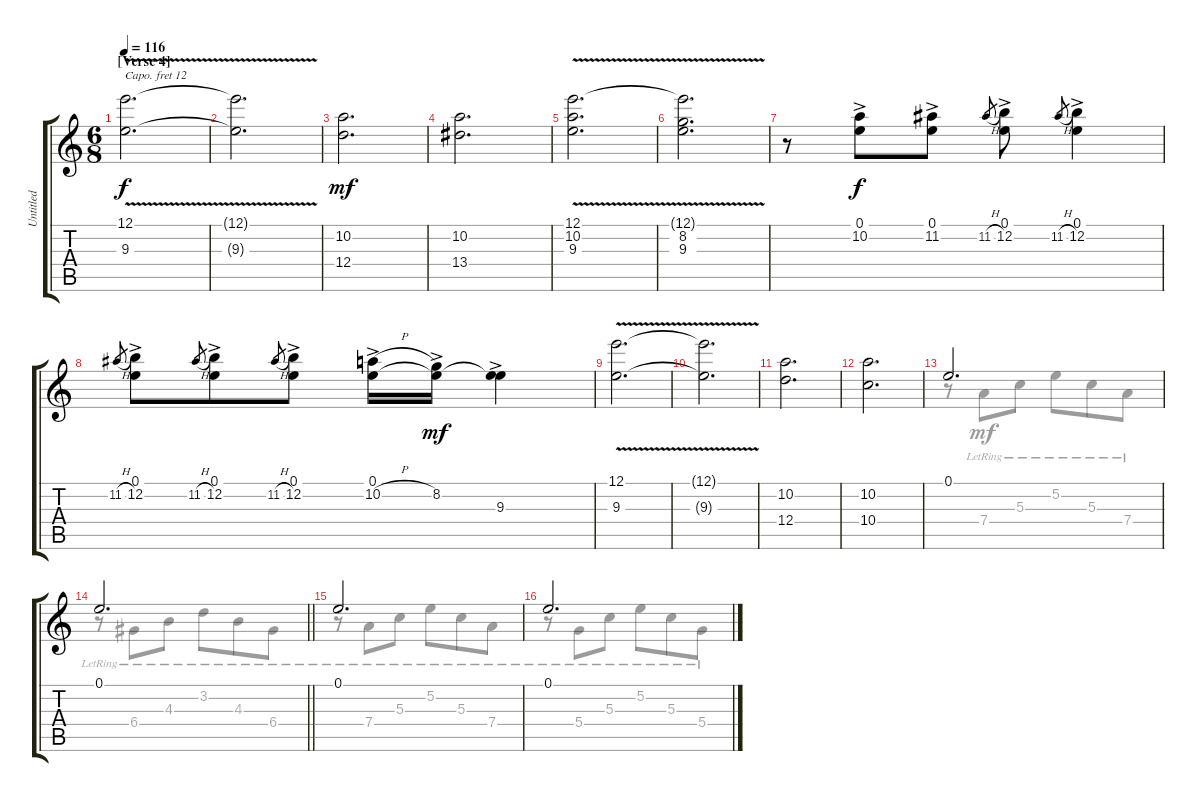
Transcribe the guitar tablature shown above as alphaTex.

\track ("Untitled" "Untitled") {instrument rockorgan}
\staff {score tabs}
\capo 12
\tuning (E4 B3 G3 D3 A2 E2) {hide}
\voice
\ts (6 8)
\section ("" "[Verse 4]")
\tempo 116
\clef g2
\ks c
(12.1{v t} 9.3{v t}).2{d dy f} |
(12.1{v t} 9.3{v t}).2{d} |
(10.2 12.4).2{d dy mf} |
(10.2 13.4).2{d} |
(12.1{v} 10.2{v} 9.3{v}).2{d} |
(12.1{v t} 8.2{v} 9.3{v}).2{d} |
r.8 (0.1{ac} 10.2{ac}).8{dy f} (0.1{ac} 11.2{ac}).8 11.2{h}.8{gr} (0.1{ac} 12.2{ac}).8 11.2{h}.8{gr} (0.1{ac} 12.2{ac}).4 |
11.2{h}.8{gr} (0.1{ac} 12.2{ac}).8 11.2{h}.8{gr} (0.1{ac} 12.2{ac}).8 11.2{h}.8{gr} (0.1{ac} 12.2{ac}).8 (0.1{ac} 10.2{h ac}).16 (0.1{t} 8.2{ac}).16{dy mf} (0.1{t} 9.3{ac}).4 |
(12.1{v} 9.3{v}).2{d} |
(12.1{v t} 9.3{v t}).2{d} |
(10.2 12.4).2{d} |
(10.2 10.4).2{d} |
0.1.2{d} |
\barLineRight lightlight
0.1.2{d} |
0.1.2{d} |
0.1.2{d}
\voice
\clef g2
\ottava regular
\simile none
\ks c
|
|
|
|
|
|
|
|
|
|
|
|
r.8 7.4{lr}.8 5.3{lr}.8 5.2{lr}.8 5.3{lr}.8 7.4{lr}.8 |
\barLineRight lightlight
r.8 6.4{lr}.8 4.3{lr}.8 3.2{lr}.8 4.3{lr}.8 6.4{lr}.8 |
r.8 7.4{lr}.8 5.3{lr}.8 5.2{lr}.8 5.3{lr}.8 7.4{lr}.8 |
r.8 5.4{lr}.8 5.3{lr}.8 5.2{lr}.8 5.3{lr}.8 5.4{lr}.8
